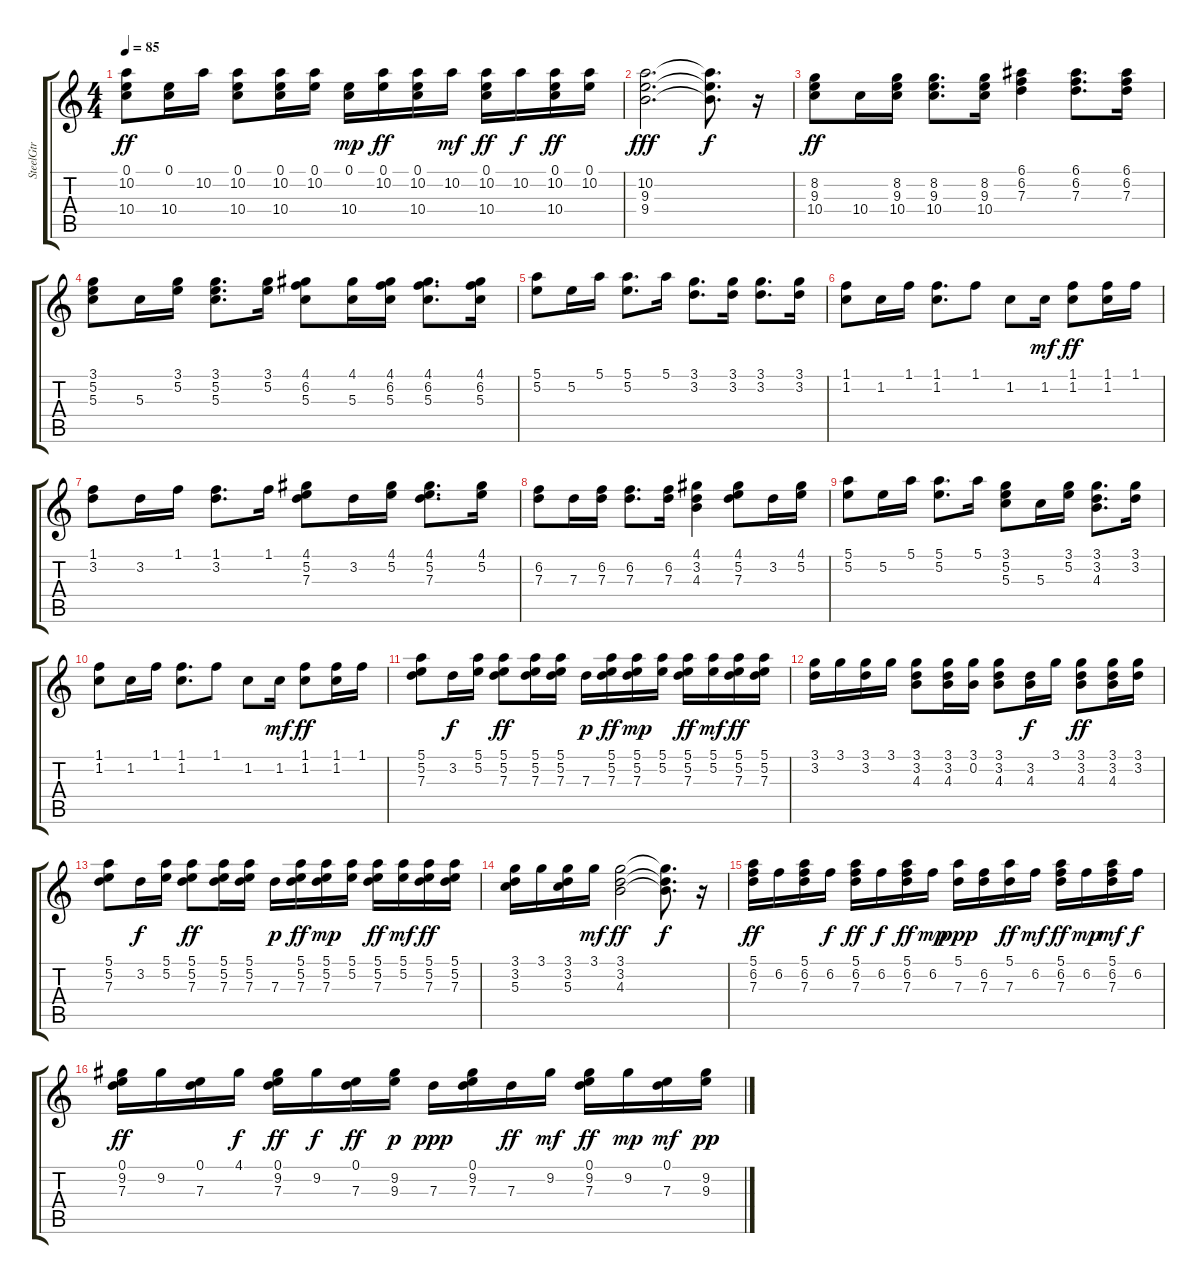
\track ("SteelGtr" "SteelGtr") {instrument acousticguitarsteel}
\staff {score tabs}
\tuning (E4 B3 G3 D3 A2 E2) {hide}
\ts (4 4)
\tempo 85
\clef g2
\ks c
(0.1 10.2 10.4).8{dy ff} (0.1 10.4).16 10.2.16 (0.1 10.2 10.4).8 (0.1 10.2 10.4).16 (0.1 10.2).16 (0.1 10.4).16{dy mp} (0.1 10.2).16{dy ff} (0.1 10.2 10.4).16 10.2.16{dy mf} (0.1 10.2 10.4).16{dy ff} 10.2.16{dy f} (0.1 10.2 10.4).16{dy ff} (0.1 10.2).16 |
(10.2 9.3 9.4).2{d dy fff} (10.2{t} 9.3{t} 9.4{t}).8{d dy f} r.16 |
(8.2 9.3 10.4).8{dy ff} 10.4.16 (8.2 9.3 10.4).16 (8.2 9.3 10.4).8{d} (8.2 9.3 10.4).16 (6.1 6.2 7.3).4 (6.1 6.2 7.3).8{d} (6.1 6.2 7.3).16 |
(3.1 5.2 5.3).8 5.3.16 (3.1 5.2).16 (3.1 5.2 5.3).8{d} (3.1 5.2).16 (4.1 6.2 5.3).8 (4.1 5.3).16 (4.1 6.2 5.3).16 (4.1 6.2 5.3).8{d} (4.1 6.2 5.3).16 |
(5.1 5.2).8 5.2.16 5.1.16 (5.1 5.2).8{d} 5.1.16 (3.1 3.2).8{d} (3.1 3.2).16 (3.1 3.2).8{d} (3.1 3.2).16 |
(1.1 1.2).8 1.2.16 1.1.16 (1.1 1.2).8{d} 1.1.8 1.2.8 1.2.16{dy mf} (1.1 1.2).8{dy ff} (1.1 1.2).16 1.1.16 |
(1.1 3.2).8 3.2.16 1.1.16 (1.1 3.2).8{d} 1.1.16 (4.1 5.2 7.3).8 3.2.16 (4.1 5.2).16 (4.1 5.2 7.3).8{d} (4.1 5.2).16 |
(6.2 7.3).8 7.3.16 (6.2 7.3).16 (6.2 7.3).8{d} (6.2 7.3).16 (4.1 3.2 4.3).4 (4.1 5.2 7.3).8 3.2.16 (4.1 5.2).16 |
(5.1 5.2).8 5.2.16 5.1.16 (5.1 5.2).8{d} 5.1.16 (3.1 5.2 5.3).8 5.3.16 (3.1 5.2).16 (3.1 3.2 4.3).8{d} (3.1 3.2).16 |
(1.1 1.2).8 1.2.16 1.1.16 (1.1 1.2).8{d} 1.1.8 1.2.8 1.2.16{dy mf} (1.1 1.2).8{dy ff} (1.1 1.2).16 1.1.16 |
(5.1 5.2 7.3).8 3.2.16{dy f} (5.1 5.2).16 (5.1 5.2 7.3).8{dy ff} (5.1 5.2 7.3).16 (5.1 5.2 7.3).16 7.3.16{dy p} (5.1 5.2 7.3).16{dy ff} (5.1 5.2 7.3).16{dy mp} (5.1 5.2).16 (5.1 5.2 7.3).16{dy ff} (5.1 5.2).16{dy mf} (5.1 5.2 7.3).16{dy ff} (5.1 5.2 7.3).16 |
(3.1 3.2).16 3.1.16 (3.1 3.2).16 3.1.16 (3.1 3.2 4.3).8 (3.1 3.2 4.3).16 (3.1 0.2).16 (3.1 3.2 4.3).8 (3.2 4.3).16{dy f} 3.1.16 (3.1 3.2 4.3).8{dy ff} (3.1 3.2 4.3).16 (3.1 3.2).16 |
(5.1 5.2 7.3).8 3.2.16{dy f} (5.1 5.2).16 (5.1 5.2 7.3).8{dy ff} (5.1 5.2 7.3).16 (5.1 5.2 7.3).16 7.3.16{dy p} (5.1 5.2 7.3).16{dy ff} (5.1 5.2 7.3).16{dy mp} (5.1 5.2).16 (5.1 5.2 7.3).16{dy ff} (5.1 5.2).16{dy mf} (5.1 5.2 7.3).16{dy ff} (5.1 5.2 7.3).16 |
(3.1 3.2 5.3).16 3.1.16 (3.1 3.2 5.3).16 3.1.16{dy mf} (3.1 3.2 4.3).2{dy ff} (3.1{t} 3.2{t} 4.3{t}).8{d dy f} r.16 |
(5.1 6.2 7.3).16{dy ff} 6.2.16 (5.1 6.2 7.3).16 6.2.16{dy f} (5.1 6.2 7.3).16{dy ff} 6.2.16{dy f} (5.1 6.2 7.3).16{dy ff} 6.2.16{dy mp} (5.1 7.3).16{dy ppp} (6.2 7.3).16 (5.1 7.3).16{dy ff} 6.2.16{dy mf} (5.1 6.2 7.3).16{dy ff} 6.2.16{dy mp} (5.1 6.2 7.3).16{dy mf} 6.2.16{dy f} |
(0.1 9.2 7.3).16{dy ff} 9.2.16 (0.1 7.3).16 4.1.16{dy f} (0.1 9.2 7.3).16{dy ff} 9.2.16{dy f} (0.1 7.3).16{dy ff} (9.2 9.3).16{dy p} 7.3.16{dy ppp} (0.1 9.2 7.3).16 7.3.16{dy ff} 9.2.16{dy mf} (0.1 9.2 7.3).16{dy ff} 9.2.16{dy mp} (0.1 7.3).16{dy mf} (9.2 9.3).16{dy pp}
